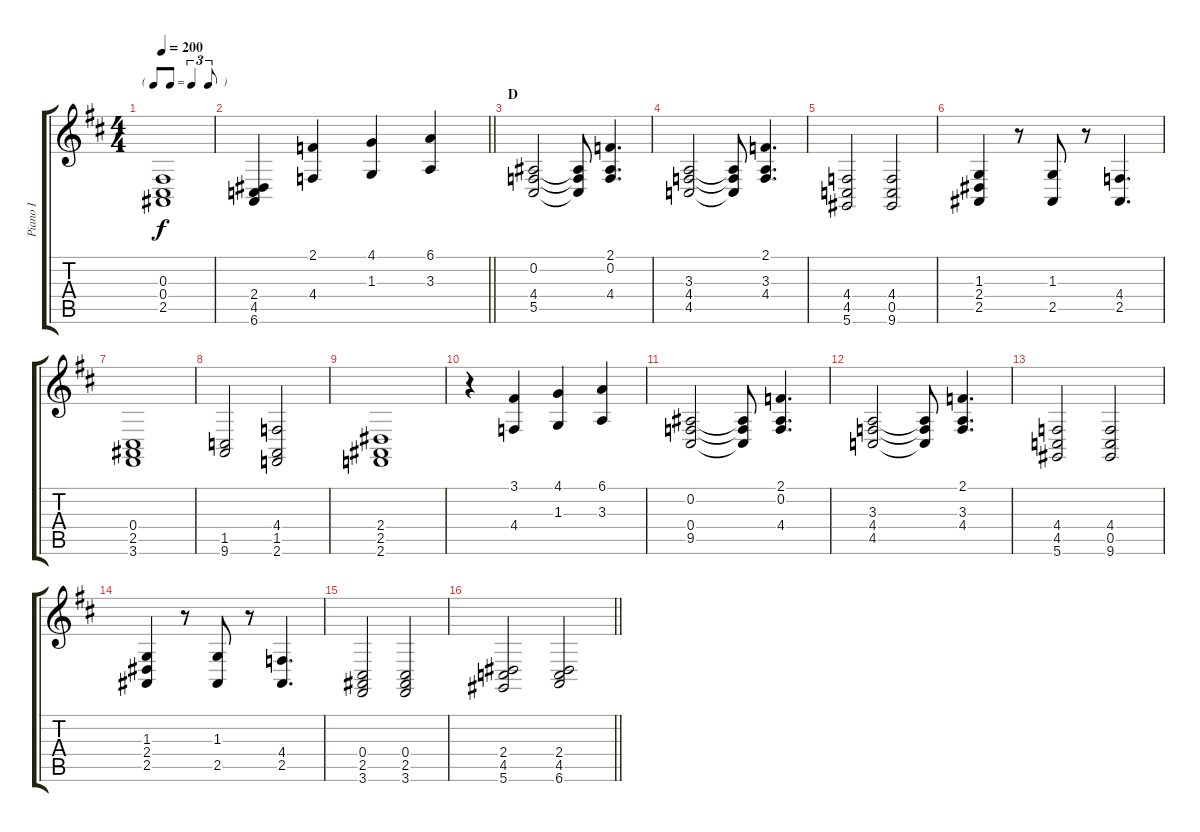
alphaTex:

\track ("Piano I" "Piano I") {instrument brightacousticpiano}
\staff {score tabs}
\tuning (Eb4 Bb3 Gb3 Db3 Ab2 Eb2) {hide}
\ts (4 4)
\tf triplet8th
\tempo 200
\clef g2
\ks d
(0.3 0.4 2.5).1{dy f} |
\barLineRight lightlight
(2.4 4.5 6.6).4 (2.1 4.4).4 (4.1 1.3).4 (6.1 3.3).4 |
\section ("" "D")
(0.2 4.4 5.5).2 (0.2{t} 4.4{t} 5.5{t}).8 (2.1 0.2 4.4).4{d} |
(3.3 4.4 4.5).2 (3.3{t} 4.4{t} 4.5{t}).8 (2.1 3.3 4.4).4{d} |
(4.4 4.5 5.6).2 (4.4 0.5 9.6).2 |
(1.3 2.4 2.5).4 r.8 (1.3 2.5).8 r.8 (4.4 2.5).4{d} |
(0.4 2.5 3.6).1 |
(1.5 9.6).2 (4.4 1.5 2.6).2 |
(2.4 2.5 2.6).1 |
r.4 (3.1 4.4).4 (4.1 1.3).4 (6.1 3.3).4 |
(0.2 0.4 9.5).2 (0.2{t} 0.4{t} 9.5{t}).8 (2.1 0.2 4.4).4{d} |
(3.3 4.4 4.5).2 (3.3{t} 4.4{t} 4.5{t}).8 (2.1 3.3 4.4).4{d} |
(4.4 4.5 5.6).2 (4.4 0.5 9.6).2 |
(1.3 2.4 2.5).4 r.8 (1.3 2.5).8 r.8 (4.4 2.5).4{d} |
(0.4 2.5 3.6).2 (0.4 2.5 3.6).2 |
\barLineRight lightlight
(2.4 4.5 5.6).2 (2.4 4.5 6.6).2
